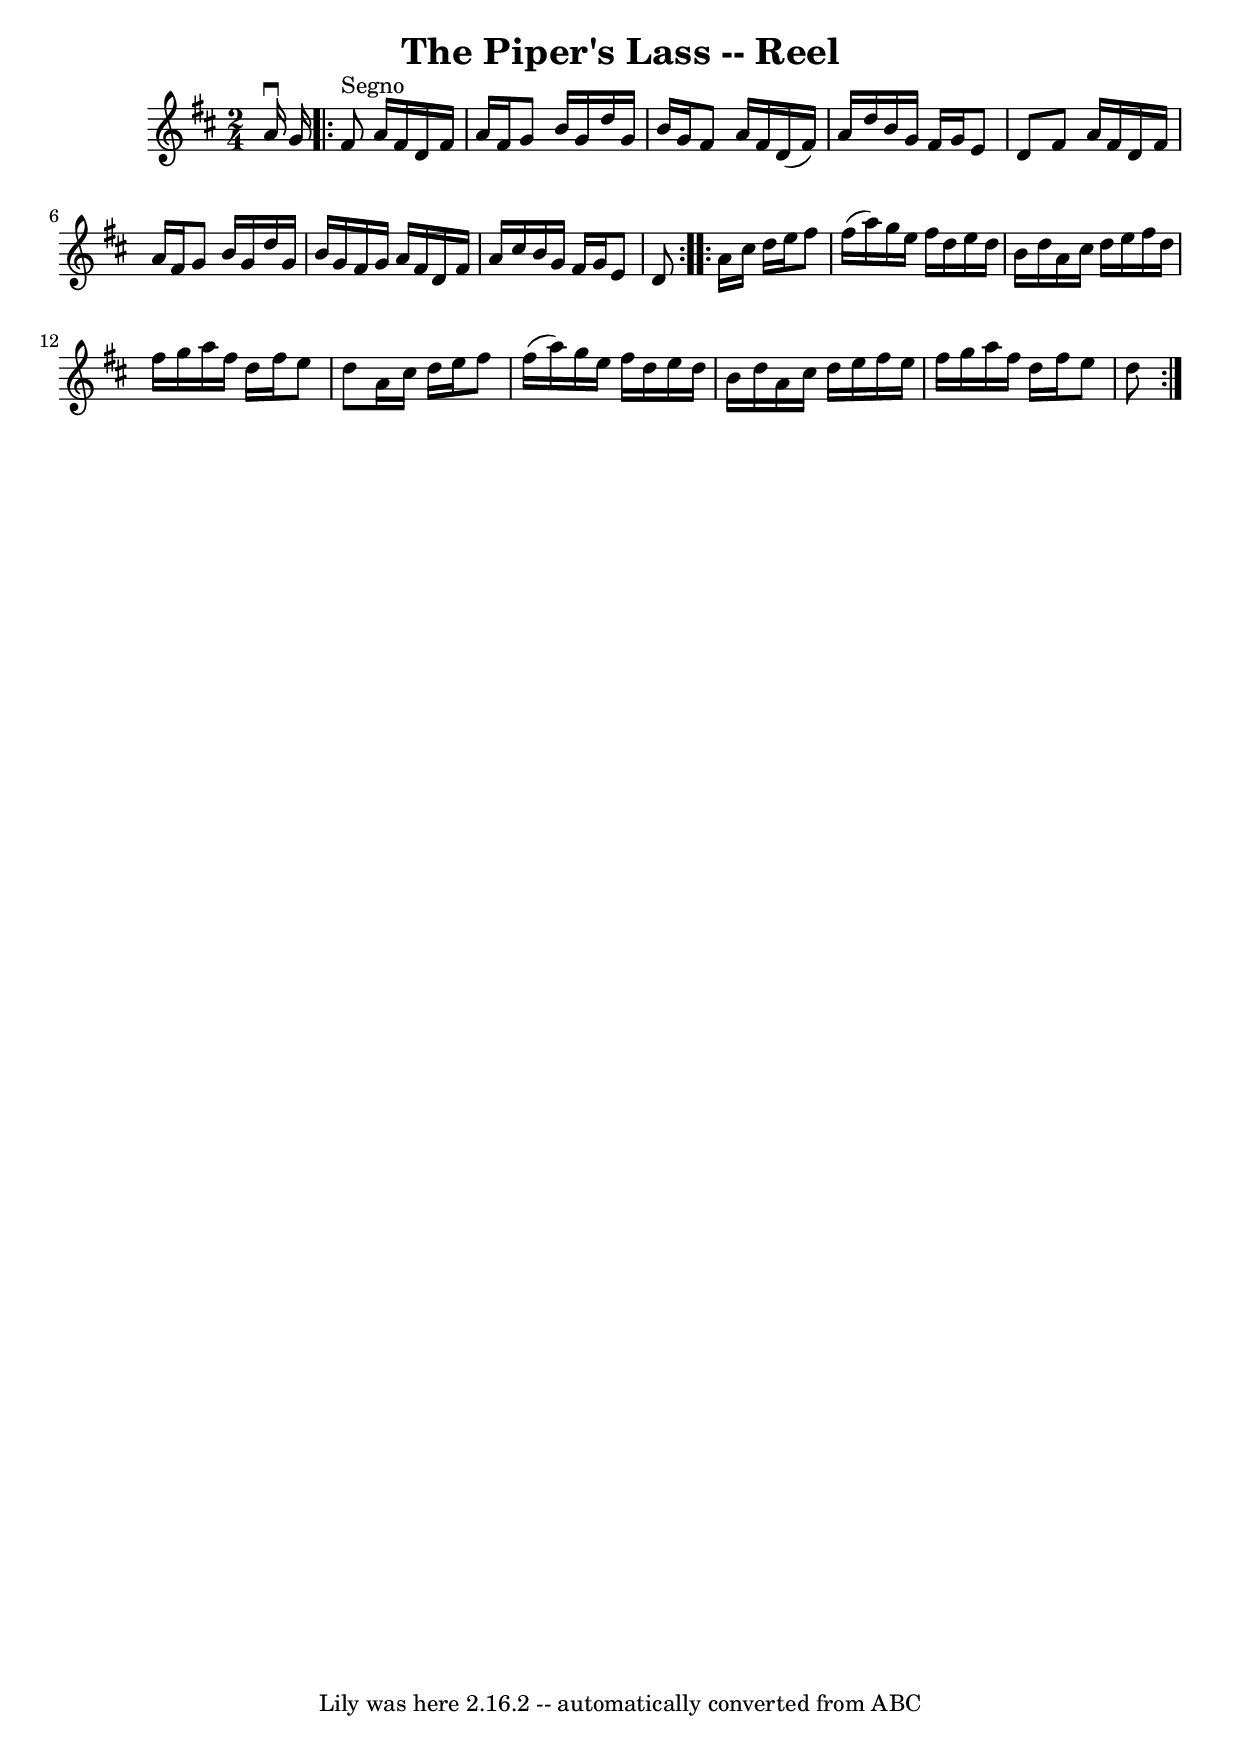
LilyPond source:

\version "2.16.2"
\include "Mammoth.ily"
\header {
	%% book = "Ryan's Mammoth Collection"
	crossRefNumber = "1"
	footnotes = ""
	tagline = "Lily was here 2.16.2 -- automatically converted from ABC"
	title = "The Piper's Lass -- Reel"
}
voicedefault =  {


\time 2/4 
\key d \major a'16^\downbow g'16    \repeat volta 2 { fis'8 
^"Segno" a'16 fis'16 d'16 fis'16 a'16 fis'16  |
 g'8   
 b'16 g'16 d''16 g'16 b'16 g'16  |
 fis'8 a'16    
fis'16 d'16 (fis'16) a'16 d''16  |
 b'16 g'16    
fis'16 g'16 e'8 d'8  |
 fis'8 a'16 fis'16 d'16    
fis'16 a'16 fis'16  |
 g'8 b'16 g'16 d''16 g'16    
b'16 g'16  |
 fis'16 g'16 a'16 fis'16 d'16 fis'16    
a'16 cis''16  |
 b'16 g'16 fis'16 g'16 e'8 d'8  
} \repeat volta 2 { a'16 cis''16 d''16 e''16 fis''8 fis''16 
(a''16) |
 g''16 e''16 fis''16 d''16 e''16 d''16   
 b'16 d''16  |
 a'16 cis''16 d''16 e''16 fis''16    
d''16 fis''16 g''16  |
 a''16 fis''16 d''16 fis''16    
e''8 d''8  |
 a'16 cis''16 d''16 e''16 fis''8    
fis''16 (a''16) |
 g''16 e''16 fis''16 d''16 e''16    
d''16 b'16 d''16  |
 a'16 cis''16 d''16 e''16 fis''16 
 e''16 fis''16 g''16  |
 a''16 fis''16 d''16 fis''16   
 e''8 d''8    }   
}

\score{
    <<

	\context Staff="default"
	{
	    \voicedefault 
	}

    >>
	\layout {
	}
	\midi {}
}
